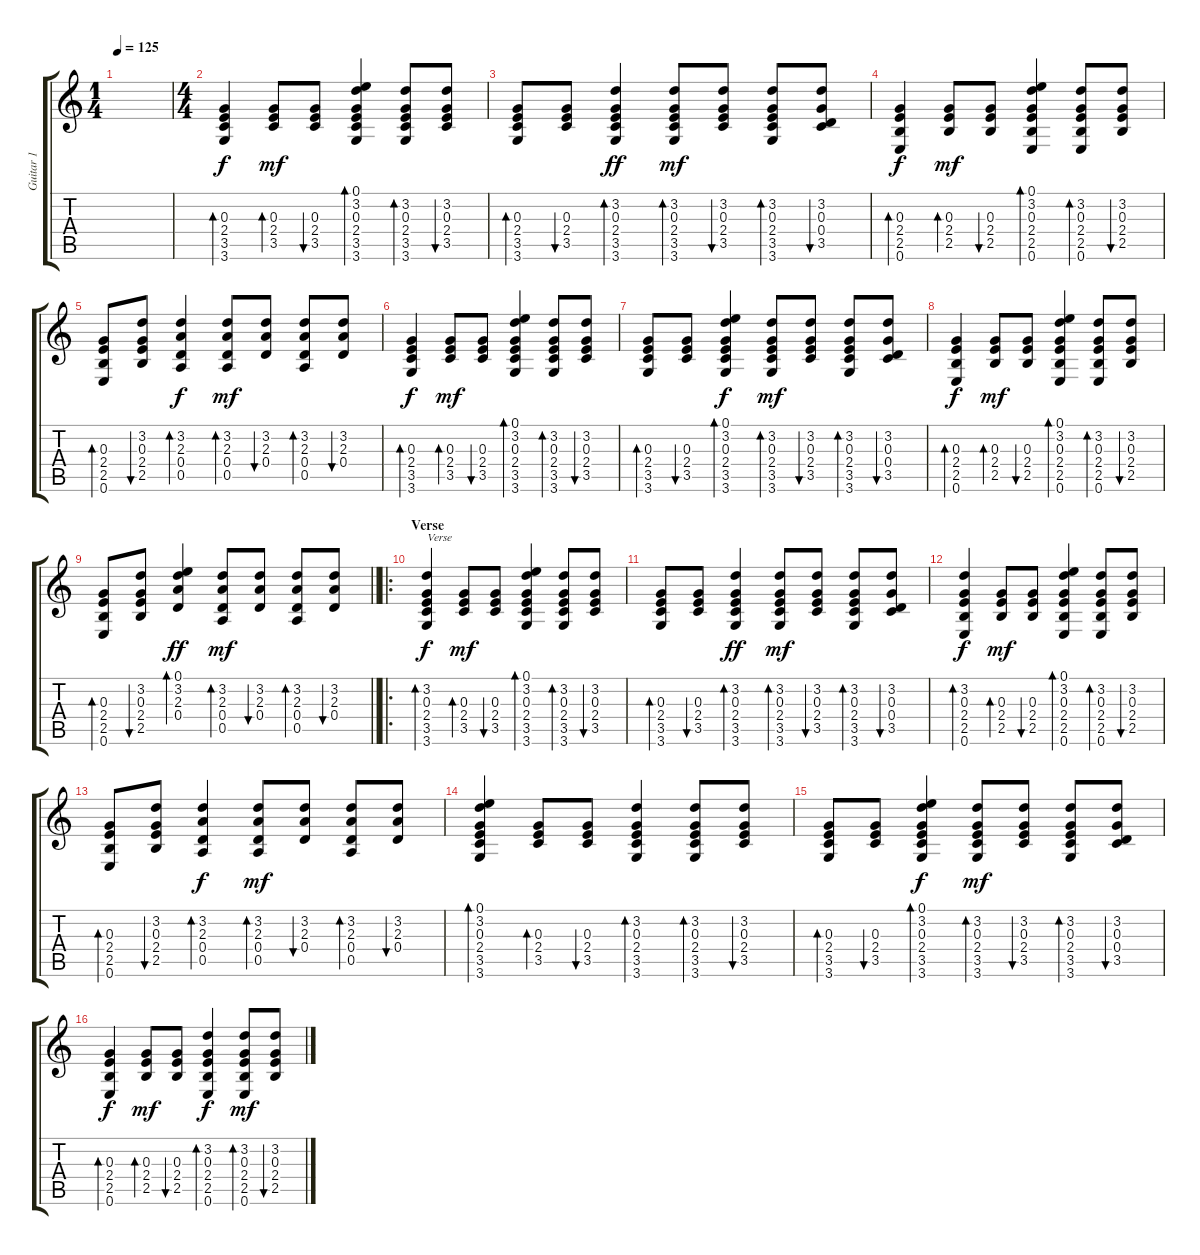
\track ("Guitar 1" "Guitar 1") {instrument acousticguitarsteel}
\staff {score tabs}
\tuning (E4 B3 G3 D3 A2 E2) {hide}
\ts (1 4)
\tempo 125
\clef g2
\ks c
|
\ts (4 4)
(0.3 2.4 3.5 3.6).4{bd 60} (0.3 2.4 3.5).8{bd 30 dy mf} (0.3 2.4 3.5).8{bu 30} (0.1 3.2 0.3 2.4 3.5 3.6).4{bd 60} (3.2 0.3 2.4 3.5 3.6).8{bd 30} (3.2 0.3 2.4 3.5).8{bu 30} |
(0.3 2.4 3.5 3.6).8{bd 30} (0.3 2.4 3.5).8{bu 30} (3.2 0.3 2.4 3.5 3.6).4{bd 60 dy ff} (3.2 0.3 2.4 3.5 3.6).8{bd 30 dy mf} (3.2 0.3 2.4 3.5).8{bu 30} (3.2 0.3 2.4 3.5 3.6).8{bd 30} (3.2 0.3 0.4 3.5).8{bu 30} |
(0.3 2.4 2.5 0.6).4{bd 60 dy f} (0.3 2.4 2.5).8{bd 60 dy mf} (0.3 2.4 2.5).8{bu 60} (0.1 3.2 0.3 2.4 2.5 0.6).4{bd 60} (3.2 0.3 2.4 2.5 0.6).8{bd 60} (3.2 0.3 2.4 2.5).8{bu 60} |
(0.3 2.4 2.5 0.6).8{bd 60} (3.2 0.3 2.4 2.5).8{bu 60} (3.2 2.3 0.4 0.5).4{bd 60 dy f} (3.2 2.3 0.4 0.5).8{bd 30 dy mf} (3.2 2.3 0.4).8{bu 30} (3.2 2.3 0.4 0.5).8{bd 30} (3.2 2.3 0.4).8{bu 30} |
(0.3 2.4 3.5 3.6).4{bd 60 dy f} (0.3 2.4 3.5).8{bd 60 dy mf} (0.3 2.4 3.5).8{bu 60} (0.1 3.2 0.3 2.4 3.5 3.6).4{bd 60} (3.2 0.3 2.4 3.5 3.6).8{bd 60} (3.2 0.3 2.4 3.5).8{bu 60} |
(0.3 2.4 3.5 3.6).8{bd 60} (0.3 2.4 3.5).8{bu 60} (0.1 3.2 0.3 2.4 3.5 3.6).4{bd 60 dy f} (3.2 0.3 2.4 3.5 3.6).8{bd 30 dy mf} (3.2 0.3 2.4 3.5).8{bu 30} (3.2 0.3 2.4 3.5 3.6).8{bd 30} (3.2 0.3 0.4 3.5).8{bu 30} |
(0.3 2.4 2.5 0.6).4{bd 60 dy f} (0.3 2.4 2.5).8{bd 30 dy mf} (0.3 2.4 2.5).8{bu 30} (0.1 3.2 0.3 2.4 2.5 0.6).4{bd 60} (3.2 0.3 2.4 2.5 0.6).8{bd 30} (3.2 0.3 2.4 2.5).8{bu 30} |
\barLineRight lightlight
(0.3 2.4 2.5 0.6).8{bd 30} (3.2 0.3 2.4 2.5).8{bu 30} (0.1 3.2 2.3 0.4).4{bd 60 dy ff} (3.2 2.3 0.4 0.5).8{bd 30 dy mf} (3.2 2.3 0.4).8{bu 30} (3.2 2.3 0.4 0.5).8{bd 30} (3.2 2.3 0.4).8{bu 30} |
\ro
\section ("" "Verse")
(3.2 0.3 2.4 3.5 3.6).4{bd 30 txt "Verse" dy f} (0.3 2.4 3.5).8{bd 30 dy mf} (0.3 2.4 3.5).8{bu 30} (0.1 3.2 0.3 2.4 3.5 3.6).4{bd 30} (3.2 0.3 2.4 3.5 3.6).8{bd 30} (3.2 0.3 2.4 3.5).8{bu 30} |
(0.3 2.4 3.5 3.6).8{bd 30} (0.3 2.4 3.5).8{bu 30} (3.2 0.3 2.4 3.5 3.6).4{bd 30 dy ff} (3.2 0.3 2.4 3.5 3.6).8{bd 30 dy mf} (3.2 0.3 2.4 3.5).8{bu 30} (3.2 0.3 2.4 3.5 3.6).8{bd 30} (3.2 0.3 0.4 3.5).8{bu 30} |
(3.2 0.3 2.4 2.5 0.6).4{bd 30 dy f} (0.3 2.4 2.5).8{bd 60 dy mf} (0.3 2.4 2.5).8{bu 60} (0.1 3.2 0.3 2.4 2.5 0.6).4{bd 30} (3.2 0.3 2.4 2.5 0.6).8{bd 60} (3.2 0.3 2.4 2.5).8{bu 60} |
(0.3 2.4 2.5 0.6).8{bd 60} (3.2 0.3 2.4 2.5).8{bu 60} (3.2 2.3 0.4 0.5).4{bd 60 dy f} (3.2 2.3 0.4 0.5).8{bd 30 dy mf} (3.2 2.3 0.4).8{bu 30} (3.2 2.3 0.4 0.5).8{bd 30} (3.2 2.3 0.4).8{bu 30} |
(0.1 3.2 0.3 2.4 3.5 3.6).4{bd 30} (0.3 2.4 3.5).8{bd 60} (0.3 2.4 3.5).8{bu 60} (3.2 0.3 2.4 3.5 3.6).4{bd 30} (3.2 0.3 2.4 3.5 3.6).8{bd 60} (3.2 0.3 2.4 3.5).8{bu 60} |
(0.3 2.4 3.5 3.6).8{bd 60} (0.3 2.4 3.5).8{bu 60} (0.1 3.2 0.3 2.4 3.5 3.6).4{bd 60 dy f} (3.2 0.3 2.4 3.5 3.6).8{bd 30 dy mf} (3.2 0.3 2.4 3.5).8{bu 30} (3.2 0.3 2.4 3.5 3.6).8{bd 30} (3.2 0.3 0.4 3.5).8{bu 30} |
(0.3 2.4 2.5 0.6).4{bd 60 dy f} (0.3 2.4 2.5).8{bd 30 dy mf} (0.3 2.4 2.5).8{bu 30} (3.2 0.3 2.4 2.5 0.6).4{bd 60 dy f} (3.2 0.3 2.4 2.5 0.6).8{bd 30 dy mf} (3.2 0.3 2.4 2.5).8{bu 30}
